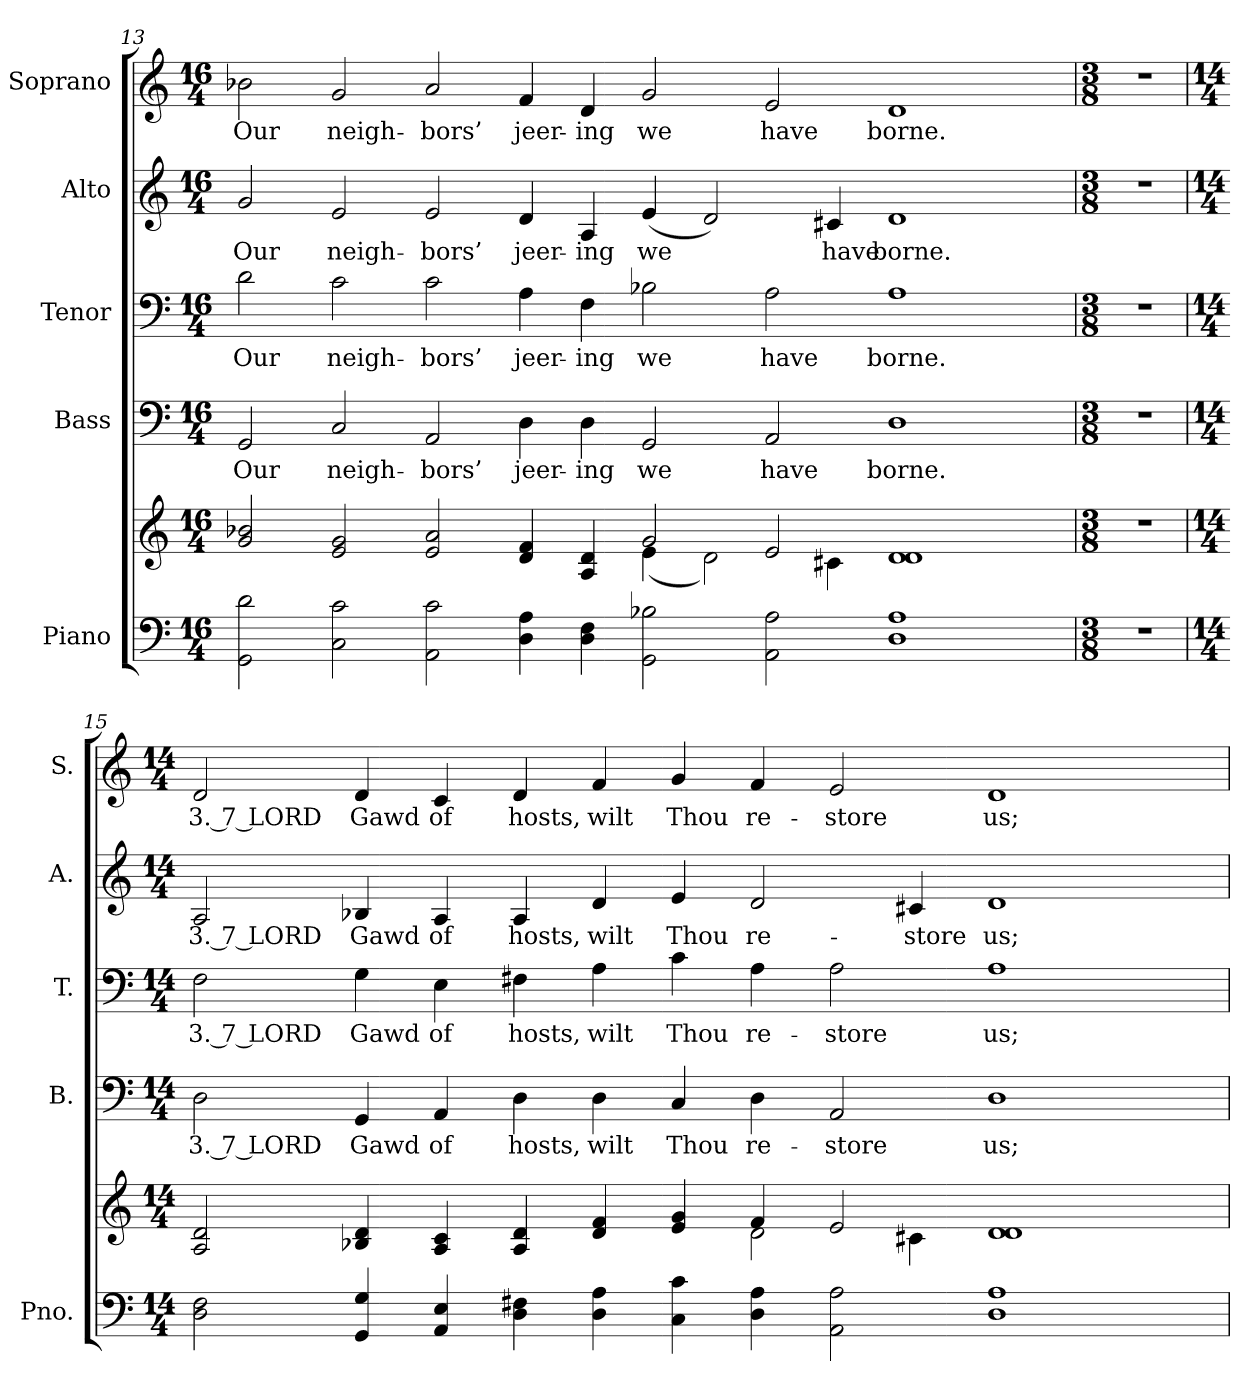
**kern	**kern	**kern	**text	**kern	**text	**kern	**text	**kern	**text
*part5	*part5	*part4	*part4	*part3	*part3	*part2	*part2	*part1	*part1
*staff6	*staff5	*staff4	*staff4	*staff3	*staff3	*staff2	*staff2	*staff1	*staff1
*I"Piano	*	*I"Bass	*	*I"Tenor	*	*I"Alto	*	*I"Soprano	*
*I'Pno.	*	*I'B.	*	*I'T.	*	*I'A.	*	*I'S.	*
!!LO:LB:g=z
*clefF4	*clefG2	*clefF4	*	*clefF4	*	*clefG2	*	*clefG2	*
*k[]	*k[]	*k[]	*	*k[]	*	*k[]	*	*k[]	*
*C:	*C:	*C:	*	*C:	*	*C:	*	*C:	*
*M16/4	*M16/4	*M16/4	*	*M16/4	*	*M16/4	*	*M16/4	*
=13	=13	=13	=13	=13	=13	=13	=13	=13	=13
*	*^	*	*	*	*	*	*	*	*
!	!	!	!	!LO:LY:b:color=#000000	!	!	!	!	!	!
!	!	!	!	!	!	!LO:LY:b:color=#000000	!	!	!	!
!	!	!	!	!	!	!	!	!LO:LY:b:color=#000000	!	!
!	!	!	!	!	!	!	!	!	!	!LO:LY:b:color=#000000
2GGi\ 2di	2gi/ 2b-Xi	1ryy	2GGi/	Our	2di\	Our	2gi/	Our	2b-Xi\	Our
!	!	!	!	!LO:LY:b:color=#000000	!	!	!	!	!	!
!	!	!	!	!	!	!LO:LY:b:color=#000000	!	!	!	!
!	!	!	!	!	!	!	!	!LO:LY:b:color=#000000	!	!
!	!	!	!	!	!	!	!	!	!	!LO:LY:b:color=#000000
2Ci\ 2ci	2ei/ 2gi	.	2Ci/	neigh-	2ci\	neigh-	2ei/	neigh-	2gi/	neigh-
!	!	!	!	!LO:LY:b:color=#000000	!	!	!	!	!	!
!	!	!	!	!	!	!LO:LY:b:color=#000000	!	!	!	!
!	!	!	!	!	!	!	!	!LO:LY:b:color=#000000	!	!
!	!	!	!	!	!	!	!	!	!	!LO:LY:b:color=#000000
2AAi\ 2ci	2ei/ 2ai	2ryy	2AAi/	-bors’	2ci\	-bors’	2ei/	-bors’	2ai/	-bors’
!	!	!	!	!LO:LY:b:color=#000000	!	!	!	!	!	!
!	!	!	!	!	!	!LO:LY:b:color=#000000	!	!	!	!
!	!	!	!	!	!	!	!	!LO:LY:b:color=#000000	!	!
!	!	!	!	!	!	!	!	!	!	!LO:LY:b:color=#000000
4Di\ 4Ai	4di/ 4fi	2ryy	4Di\	jeer-	4Ai\	jeer-	4di/	jeer-	4fi/	jeer-
!	!	!	!	!LO:LY:b:color=#000000	!	!	!	!	!	!
!	!	!	!	!	!	!LO:LY:b:color=#000000	!	!	!	!
!	!	!	!	!	!	!	!	!LO:LY:b:color=#000000	!	!
!	!	!	!	!	!	!	!	!	!	!LO:LY:b:color=#000000
4Di\ 4Fi	4Ai/ 4di	.	4Di\	-ing	4Fi\	-ing	4Ai/	-ing	4di/	-ing
!	!	!	!	!LO:LY:b:color=#000000	!	!	!	!	!	!
!	!	!	!	!	!	!LO:LY:b:color=#000000	!	!	!	!
!	!	!	!	!	!	!	!	!LO:LY:b:color=#000000	!	!
!	!	!	!	!	!	!	!	!	!	!LO:LY:b:color=#000000
2GGi\ 2B-Xi	2gi/	(4ei\	2GGi/	we	2B-Xi\	we	(4ei/	we	2gi/	we
.	.	2di\)	.	.	.	.	2di/)	.	.	.
!	!	!	!	!LO:LY:b:color=#000000	!	!	!	!	!	!
!	!	!	!	!	!	!LO:LY:b:color=#000000	!	!	!	!
!	!	!	!	!	!	!	!	!	!	!LO:LY:b:color=#000000
2AAi\ 2Ai	2ei/	.	2AAi/	have	2Ai\	have	.	.	2ei/	have
!	!	!	!	!	!	!	!	!LO:LY:b:color=#000000	!	!
.	.	4c#Xi\	.	.	.	.	4c#Xi/	have	.	.
!	!	!	!	!LO:LY:b:color=#000000	!	!	!	!	!	!
!	!	!	!	!	!	!LO:LY:b:color=#000000	!	!	!	!
!	!	!	!	!	!	!	!	!LO:LY:b:color=#000000	!	!
!	!	!	!	!	!	!	!	!	!	!LO:LY:b:color=#000000
1Di 1Ai	1di 1di	2ryy	1Di	borne.	1Ai	borne.	1di	borne.	1di	borne.
.	.	2ryy	.	.	.	.	.	.	.	.
*	*v	*v	*	*	*	*	*	*	*	*
=14	=14	=14	=14	=14	=14	=14	=14	=14	=14
*M3/8	*M3/8	*M3/8	*	*M3/8	*	*M3/8	*	*M3/8	*
*	*^	*	*	*	*	*	*	*	*
!LO:N:vis=1	!LO:N:vis=1	!	!LO:N:vis=1	!	!LO:N:vis=1	!	!LO:N:vis=1	!	!LO:N:vis=1	!
*	*v	*v	*	*	*	*	*	*	*	*
4.r	4.r	4.r	.	4.r	.	4.r	.	4.r	.
!!LO:PB:g=z
=15	=15	=15	=15	=15	=15	=15	=15	=15	=15
*M14/4	*M14/4	*M14/4	*	*M14/4	*	*M14/4	*	*M14/4	*
*	*^	*	*	*	*	*	*	*	*
!	!	!	!	!LO:LY:b:color=#000000	!	!	!	!	!	!
!	!	!	!	!	!	!LO:LY:b:color=#000000	!	!	!	!
!	!	!	!	!	!	!	!	!LO:LY:b:color=#000000	!	!
!	!	!	!	!	!	!	!	!	!	!LO:LY:b:color=#000000
2Di\ 2Fi	2Ai/ 2di	1ryy	2Di\	3. 7 LORD	2Fi\	3. 7 LORD	2Ai/	3. 7 LORD	2di/	3. 7 LORD
!	!	!	!	!LO:LY:b:color=#000000	!	!	!	!	!	!
!	!	!	!	!	!	!LO:LY:b:color=#000000	!	!	!	!
!	!	!	!	!	!	!	!	!LO:LY:b:color=#000000	!	!
!	!	!	!	!	!	!	!	!	!	!LO:LY:b:color=#000000
4GGi/ 4Gi	4B-Xi/ 4di	.	4GGi/	Gawd	4Gi\	Gawd	4B-Xi/	Gawd	4di/	Gawd
!	!	!	!	!LO:LY:b:color=#000000	!	!	!	!	!	!
!	!	!	!	!	!	!LO:LY:b:color=#000000	!	!	!	!
!	!	!	!	!	!	!	!	!LO:LY:b:color=#000000	!	!
!	!	!	!	!	!	!	!	!	!	!LO:LY:b:color=#000000
4AAi/ 4Ei	4Ai/ 4ci	.	4AAi/	of	4Ei\	of	4Ai/	of	4ci/	of
!	!	!	!	!LO:LY:b:color=#000000	!	!	!	!	!	!
!	!	!	!	!	!	!LO:LY:b:color=#000000	!	!	!	!
!	!	!	!	!	!	!	!	!LO:LY:b:color=#000000	!	!
!	!	!	!	!	!	!	!	!	!	!LO:LY:b:color=#000000
4Di\ 4F#Xi	4Ai/ 4di	2ryy	4Di\	hosts,	4F#Xi\	hosts,	4Ai/	hosts,	4di/	hosts,
!	!	!	!	!LO:LY:b:color=#000000	!	!	!	!	!	!
!	!	!	!	!	!	!LO:LY:b:color=#000000	!	!	!	!
!	!	!	!	!	!	!	!	!LO:LY:b:color=#000000	!	!
!	!	!	!	!	!	!	!	!	!	!LO:LY:b:color=#000000
4Di\ 4Ai	4di/ 4fi	.	4Di\	wilt	4Ai\	wilt	4di/	wilt	4fi/	wilt
!	!	!	!	!LO:LY:b:color=#000000	!	!	!	!	!	!
!	!	!	!	!	!	!LO:LY:b:color=#000000	!	!	!	!
!	!	!	!	!	!	!	!	!LO:LY:b:color=#000000	!	!
!	!	!	!	!	!	!	!	!	!	!LO:LY:b:color=#000000
4Ci\ 4ci	4ei/ 4gi	4ryy	4Ci/	Thou	4ci\	Thou	4ei/	Thou	4gi/	Thou
!	!	!	!	!LO:LY:b:color=#000000	!	!	!	!	!	!
!	!	!	!	!	!	!LO:LY:b:color=#000000	!	!	!	!
!	!	!	!	!	!	!	!	!LO:LY:b:color=#000000	!	!
!	!	!	!	!	!	!	!	!	!	!LO:LY:b:color=#000000
4Di\ 4Ai	4fi/	2di\	4Di\	re-	4Ai\	re-	2di/	re-	4fi/	re-
!	!	!	!	!LO:LY:b:color=#000000	!	!	!	!	!	!
!	!	!	!	!	!	!LO:LY:b:color=#000000	!	!	!	!
!	!	!	!	!	!	!	!	!	!	!LO:LY:b:color=#000000
2AAi\ 2Ai	2ei/	.	2AAi/	-store	2Ai\	-store	.	.	2ei/	-store
!	!	!	!	!	!	!	!	!LO:LY:b:color=#000000	!	!
.	.	4c#Xi\	.	.	.	.	4c#Xi/	-store	.	.
!	!	!	!	!LO:LY:b:color=#000000	!	!	!	!	!	!
!	!	!	!	!	!	!LO:LY:b:color=#000000	!	!	!	!
!	!	!	!	!	!	!	!	!LO:LY:b:color=#000000	!	!
!	!	!	!	!	!	!	!	!	!	!LO:LY:b:color=#000000
1Di 1Ai	1di 1di	2ryy	1Di	us;	1Ai	us;	1di	us;	1di	us;
.	.	2ryy	.	.	.	.	.	.	.	.
*	*v	*v	*	*	*	*	*	*	*	*
=	=	=	=	=	=	=	=	=	=
*-	*-	*-	*-	*-	*-	*-	*-	*-	*-
